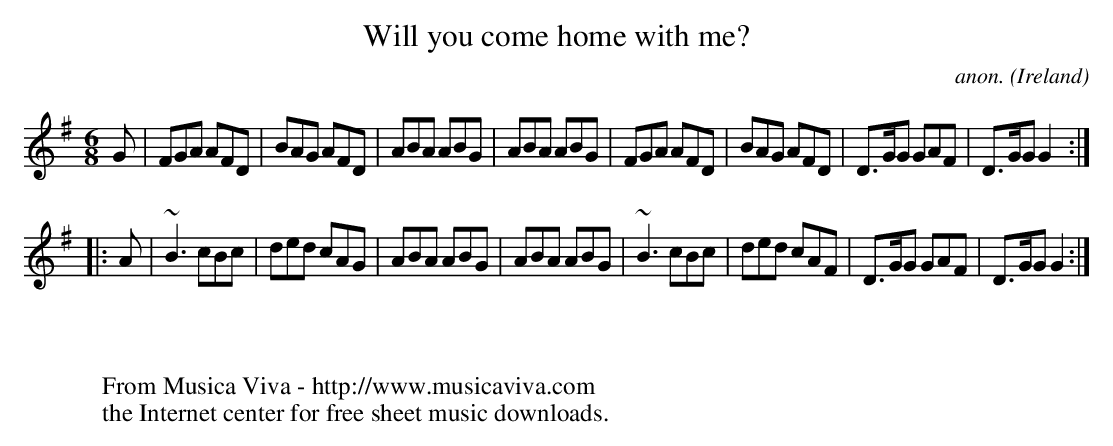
X:1
T:Will you come home with me?
C:anon.
O:Ireland
m:~n3 = no/4n/m/4n
M:6/8
L:1/8
K:G
G|FGA AFD|BAG AFD|ABA ABG|ABA ABG|FGA AFD|BAG AFD|D>GG GAF|D>GG G2:|
|:A|~B3 cBc|ded cAG|ABA ABG|ABA ABG|~B3 cBc|ded cAF|D>GG GAF|D>GG G2:|
W:
W:
W:  From Musica Viva - http://www.musicaviva.com
W:  the Internet center for free sheet music downloads.
